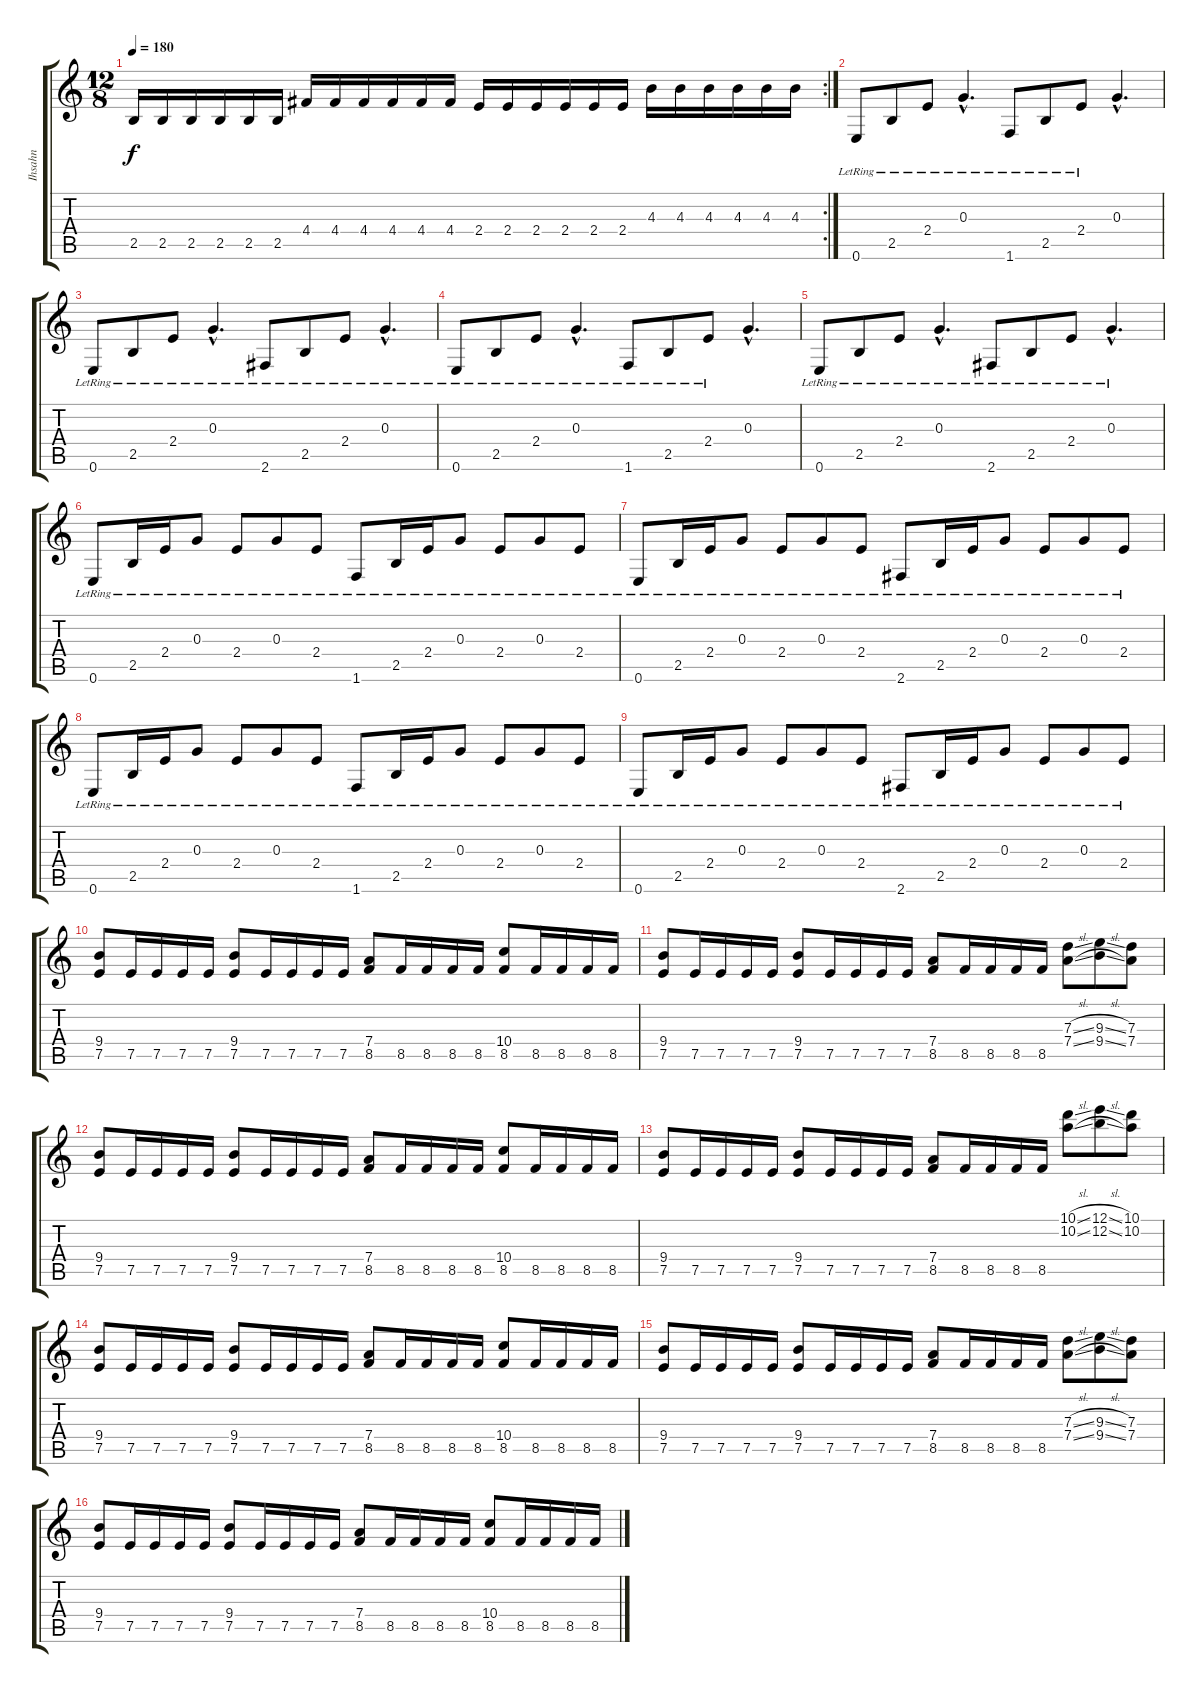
\track ("Ihsahn" "Ihsahn") {instrument distortionguitar}
\staff {score tabs}
\tuning (E4 B3 G3 D3 A2 E2) {hide}
\rc 2
\ts (12 8)
\tempo 180
\clef g2
\ks c
2.5.16{dy f} 2.5.16 2.5.16 2.5.16 2.5.16 2.5.16 4.4.16 4.4.16 4.4.16 4.4.16 4.4.16 4.4.16 2.4.16 2.4.16 2.4.16 2.4.16 2.4.16 2.4.16 4.3.16 4.3.16 4.3.16 4.3.16 4.3.16 4.3.16 |
0.6{lr}.8 2.5{lr}.8 2.4{lr}.8 0.3{hac lr}.4{d} 1.6{lr}.8 2.5{lr}.8 2.4{lr}.8 0.3{hac}.4{d} |
0.6{lr}.8 2.5{lr}.8 2.4{lr}.8 0.3{hac lr}.4{d} 2.6{lr}.8 2.5{lr}.8 2.4{lr}.8 0.3{hac lr}.4{d} |
0.6{lr}.8 2.5{lr}.8 2.4{lr}.8 0.3{hac lr}.4{d} 1.6{lr}.8 2.5{lr}.8 2.4{lr}.8 0.3{hac}.4{d} |
0.6{lr}.8 2.5{lr}.8 2.4{lr}.8 0.3{hac lr}.4{d} 2.6{lr}.8 2.5{lr}.8 2.4{lr}.8 0.3{hac lr}.4{d} |
0.6{lr}.8 2.5{lr}.16 2.4{lr}.16 0.3{lr}.8 2.4{lr}.8 0.3{lr}.8 2.4{lr}.8 1.6{lr}.8 2.5{lr}.16 2.4{lr}.16 0.3{lr}.8 2.4{lr}.8 0.3{lr}.8 2.4{lr}.8 |
0.6{lr}.8 2.5{lr}.16 2.4{lr}.16 0.3{lr}.8 2.4{lr}.8 0.3{lr}.8 2.4{lr}.8 2.6{lr}.8 2.5{lr}.16 2.4{lr}.16 0.3{lr}.8 2.4{lr}.8 0.3{lr}.8 2.4{lr}.8 |
0.6{lr}.8 2.5{lr}.16 2.4{lr}.16 0.3{lr}.8 2.4{lr}.8 0.3{lr}.8 2.4{lr}.8 1.6{lr}.8 2.5{lr}.16 2.4{lr}.16 0.3{lr}.8 2.4{lr}.8 0.3{lr}.8 2.4{lr}.8 |
0.6{lr}.8 2.5{lr}.16 2.4{lr}.16 0.3{lr}.8 2.4{lr}.8 0.3{lr}.8 2.4{lr}.8 2.6{lr}.8 2.5{lr}.16 2.4{lr}.16 0.3{lr}.8 2.4{lr}.8 0.3{lr}.8 2.4{lr}.8 |
(9.4 7.5).8 7.5.16 7.5.16 7.5.16 7.5.16 (9.4 7.5).8 7.5.16 7.5.16 7.5.16 7.5.16 (7.4 8.5).8 8.5.16 8.5.16 8.5.16 8.5.16 (10.4 8.5).8 8.5.16 8.5.16 8.5.16 8.5.16 |
(9.4 7.5).8 7.5.16 7.5.16 7.5.16 7.5.16 (9.4 7.5).8 7.5.16 7.5.16 7.5.16 7.5.16 (7.4 8.5).8 8.5.16 8.5.16 8.5.16 8.5.16 (7.3{sl} 7.4{sl}).8 (9.3{sl} 9.4{sl}).8 (7.3 7.4).8 |
(9.4 7.5).8 7.5.16 7.5.16 7.5.16 7.5.16 (9.4 7.5).8 7.5.16 7.5.16 7.5.16 7.5.16 (7.4 8.5).8 8.5.16 8.5.16 8.5.16 8.5.16 (10.4 8.5).8 8.5.16 8.5.16 8.5.16 8.5.16 |
(9.4 7.5).8 7.5.16 7.5.16 7.5.16 7.5.16 (9.4 7.5).8 7.5.16 7.5.16 7.5.16 7.5.16 (7.4 8.5).8 8.5.16 8.5.16 8.5.16 8.5.16 (10.1{sl} 10.2{sl}).8 (12.1{sl} 12.2{sl}).8 (10.1 10.2).8 |
(9.4 7.5).8 7.5.16 7.5.16 7.5.16 7.5.16 (9.4 7.5).8 7.5.16 7.5.16 7.5.16 7.5.16 (7.4 8.5).8 8.5.16 8.5.16 8.5.16 8.5.16 (10.4 8.5).8 8.5.16 8.5.16 8.5.16 8.5.16 |
(9.4 7.5).8 7.5.16 7.5.16 7.5.16 7.5.16 (9.4 7.5).8 7.5.16 7.5.16 7.5.16 7.5.16 (7.4 8.5).8 8.5.16 8.5.16 8.5.16 8.5.16 (7.3{sl} 7.4{sl}).8 (9.3{sl} 9.4{sl}).8 (7.3 7.4).8 |
(9.4 7.5).8 7.5.16 7.5.16 7.5.16 7.5.16 (9.4 7.5).8 7.5.16 7.5.16 7.5.16 7.5.16 (7.4 8.5).8 8.5.16 8.5.16 8.5.16 8.5.16 (10.4 8.5).8 8.5.16 8.5.16 8.5.16 8.5.16
